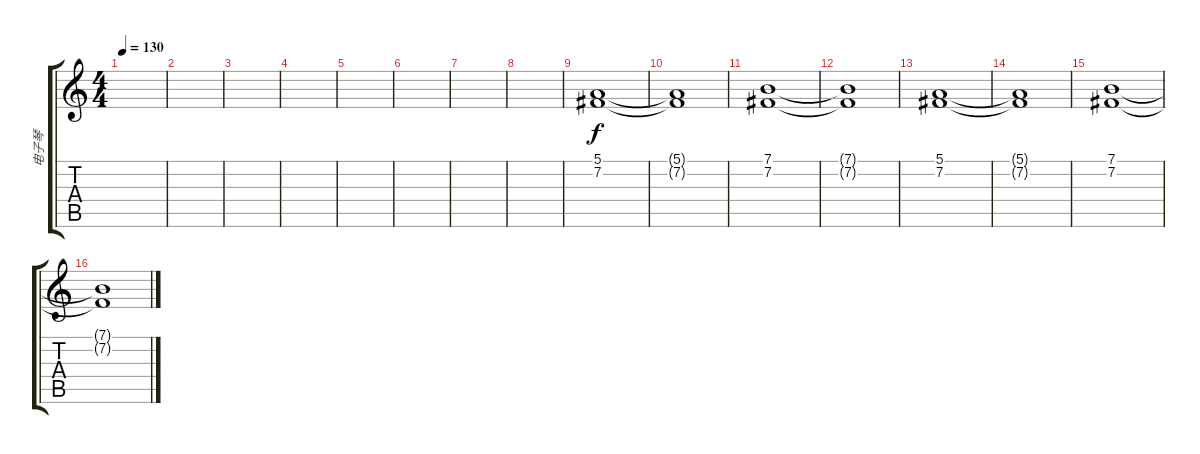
\track ("电子琴" "电子琴") {instrument churchorgan}
\staff {score tabs}
\tuning (E4 B3 G3 D3 A2 E2) {hide}
\ts (4 4)
\tempo 130
\clef g2
\ks c
|
|
|
|
|
|
|
|
(5.1 7.2).1 |
(5.1{t} 7.2{t}).1 |
(7.1 7.2).1 |
(7.1{t} 7.2{t}).1 |
(5.1 7.2).1 |
(5.1{t} 7.2{t}).1 |
(7.1 7.2).1 |
(7.1{t} 7.2{t}).1
